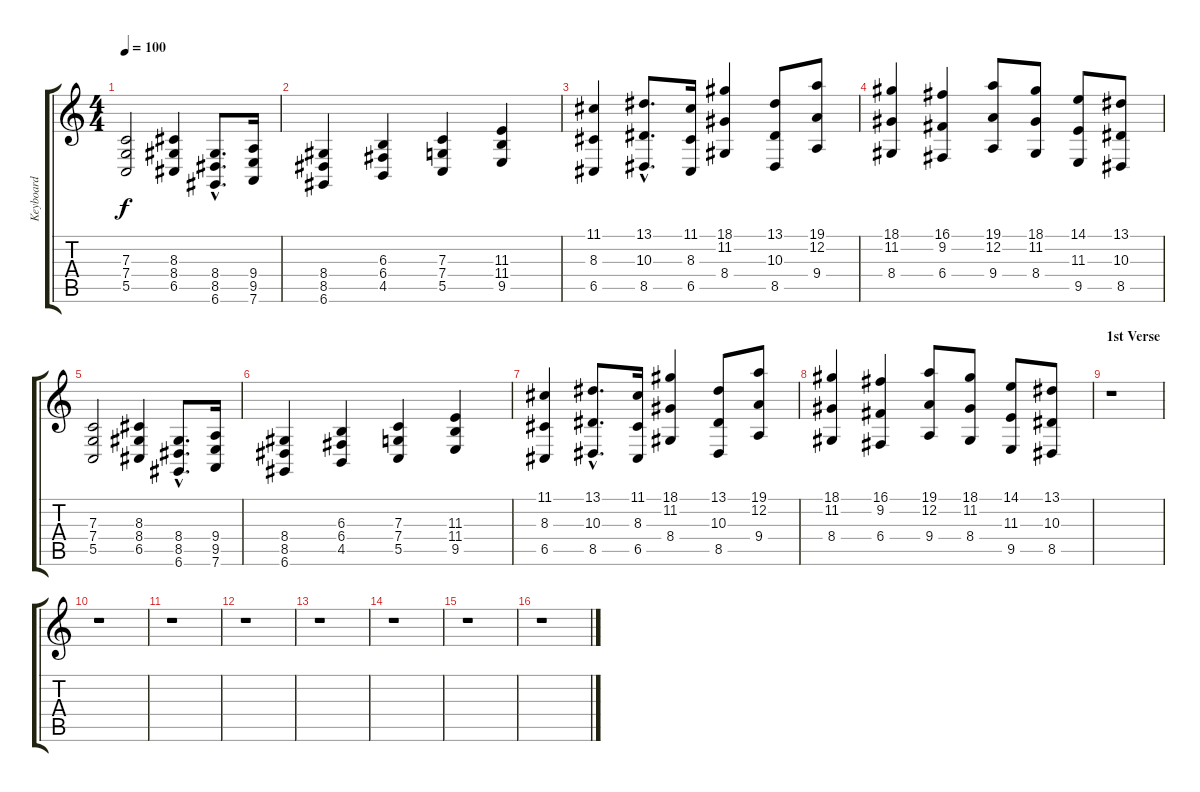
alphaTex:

\track ("Keyboard" "Keyboard") {instrument stringensemble1}
\staff {score tabs}
\tuning (D4 A3 F3 C3 G2 D2) {hide}
\ts (4 4)
\tempo 100
\clef g2
\ks c
(7.3 7.4 5.5).2{dy f volume 12 instrument choiraahs} (8.3 8.4 6.5).4 (8.4{hac} 8.5{hac} 6.6{hac}).8{d} (9.4 9.5 7.6).16 |
(8.4 8.5 6.6).4 (6.3 6.4 4.5).4 (7.3 7.4 5.5).4 (11.3 11.4 9.5).4 |
(11.1 8.3 6.5).4 (13.1{hac} 10.3{hac} 8.5{hac}).8{d} (11.1 8.3 6.5).16 (18.1 11.2 8.4).4 (13.1 10.3 8.5).8 (19.1 12.2 9.4).8 |
(18.1 11.2 8.4).4 (16.1 9.2 6.4).4 (19.1 12.2 9.4).8 (18.1 11.2 8.4).8 (14.1 11.3 9.5).8 (13.1 10.3 8.5).8 |
(7.3 7.4 5.5).2{volume 12 instrument choiraahs} (8.3 8.4 6.5).4 (8.4{hac} 8.5{hac} 6.6{hac}).8{d} (9.4 9.5 7.6).16 |
(8.4 8.5 6.6).4 (6.3 6.4 4.5).4 (7.3 7.4 5.5).4 (11.3 11.4 9.5).4 |
(11.1 8.3 6.5).4 (13.1{hac} 10.3{hac} 8.5{hac}).8{d} (11.1 8.3 6.5).16 (18.1 11.2 8.4).4 (13.1 10.3 8.5).8 (19.1 12.2 9.4).8 |
(18.1 11.2 8.4).4 (16.1 9.2 6.4).4 (19.1 12.2 9.4).8 (18.1 11.2 8.4).8 (14.1 11.3 9.5).8 (13.1 10.3 8.5).8 |
\section ("" "1st Verse")
r.1 |
r.1 |
r.1 |
r.1 |
r.1 |
r.1 |
r.1 |
r.1
